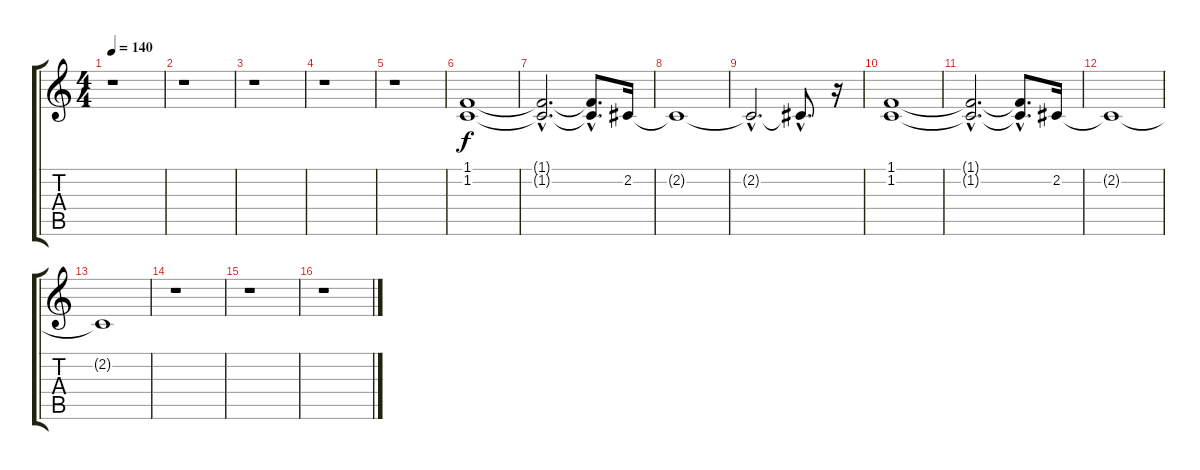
\track "" {instrument stringensemble2}
\staff {score tabs}
\tuning (E4 B3 G3 D3 A2 E2) {hide}
\ts (4 4)
\tempo 140
\clef g2
\ks c
r.1{dy f instrument stringensemble2} |
r.1 |
r.1 |
r.1 |
r.1 |
(1.1 1.2).1 |
(1.1{hac t} 1.2{hac t}).2{d} (1.1{hac t} 1.2{hac t}).8{d} 2.2.16 |
2.2{t}.1 |
2.2{hac t}.2{d} 2.2{hac t}.8{d} r.16 |
(1.1 1.2).1 |
(1.1{hac t} 1.2{hac t}).2{d} (1.1{hac t} 1.2{hac t}).8{d} 2.2.16 |
2.2{t}.1 |
2.2{t}.1 |
r.1 |
r.1 |
r.1
